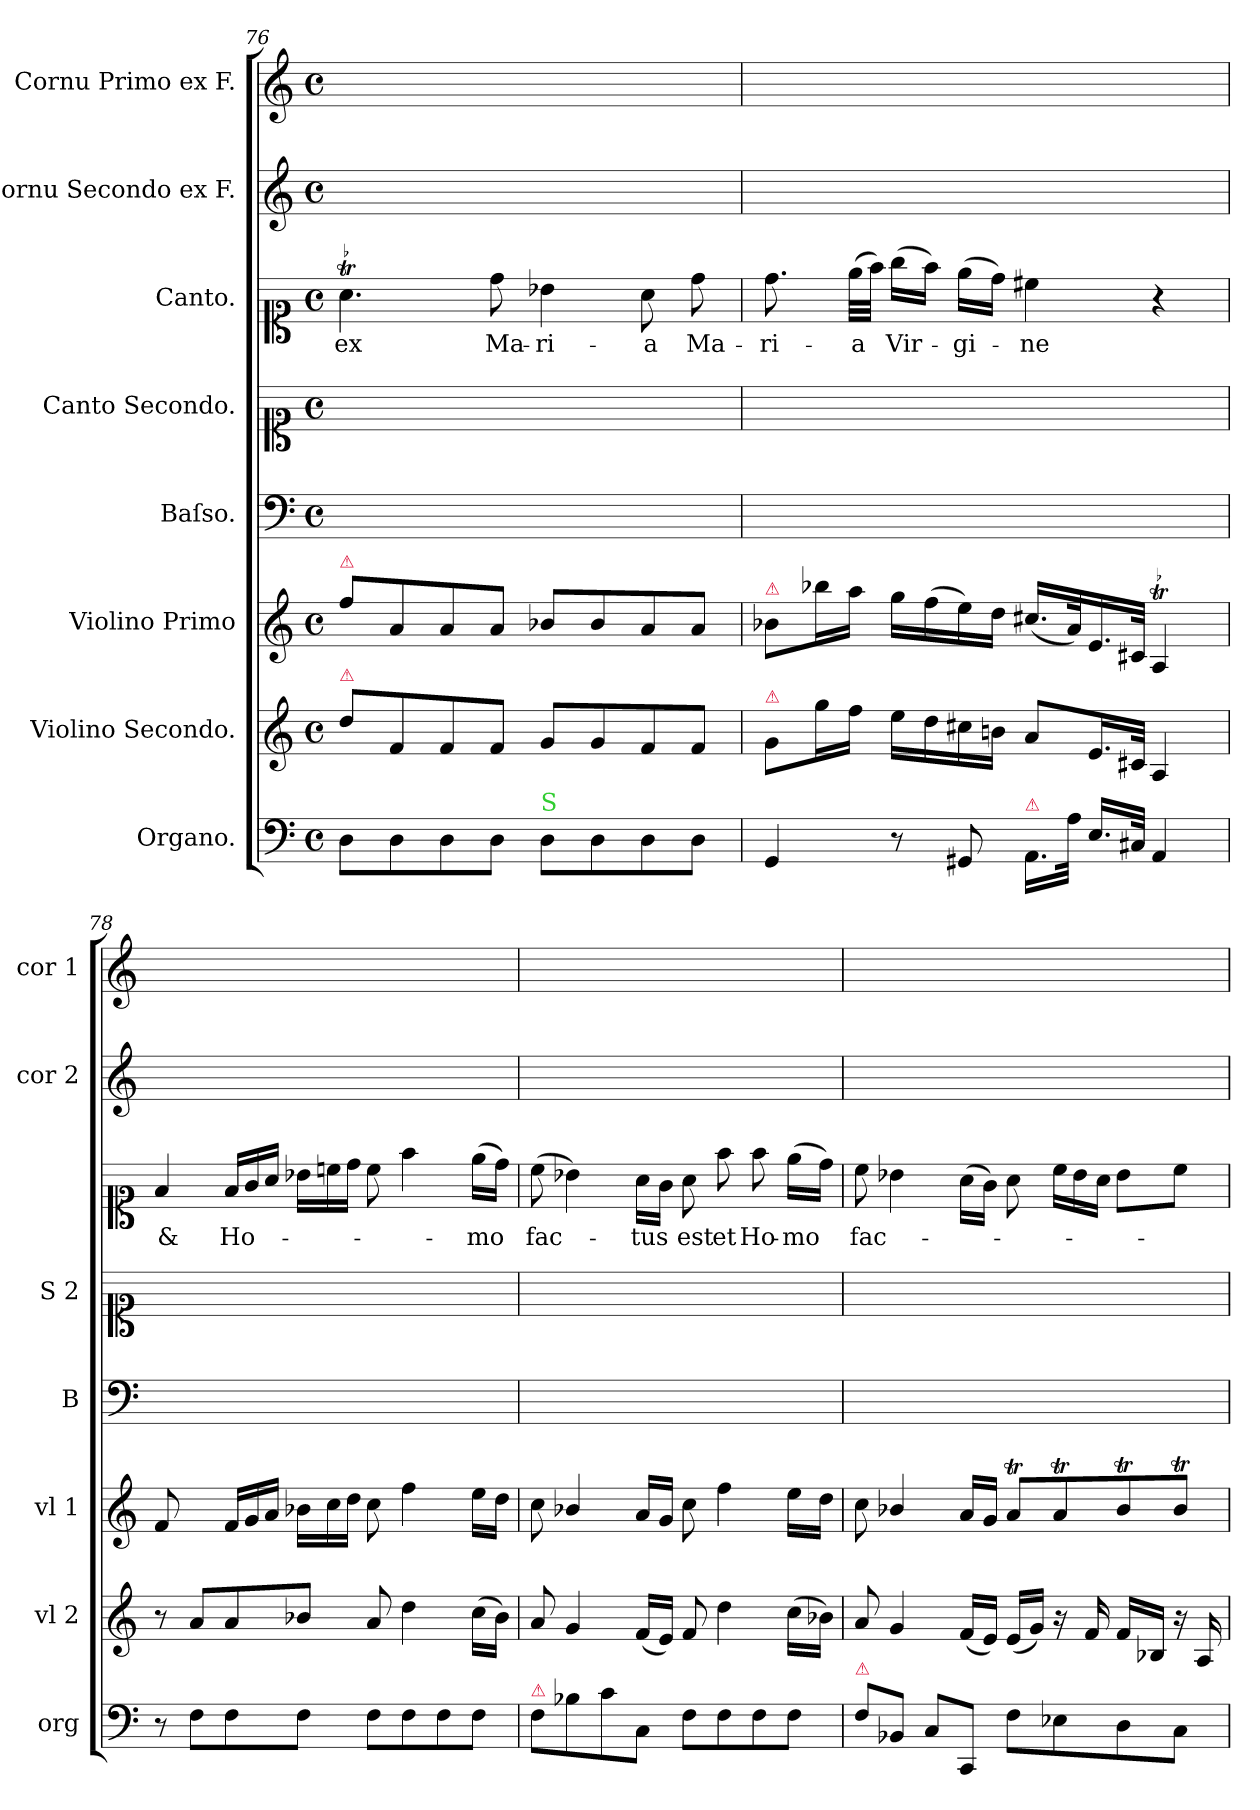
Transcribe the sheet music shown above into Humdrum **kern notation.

**kern	**kern	**kern	**kern	**kern	**kern	**text	**kern	**kern
*part8	*part7	*part6	*part5	*part4	*part3	*part3	*part2	*part1
*staff8	*staff7	*staff6	*staff5	*staff4	*staff3	*staff3	*staff2	*staff1
*I"Organo.	*I"Violino Secondo.	*I"Violino Primo	*I"Baſso.	*I"Canto Secondo.	*I"Canto.	*	*I"Cornu Secondo ex F.	*I"Cornu Primo ex F.
*I'org	*I'vl 2	*I'vl 1	*I'B	*I'S 2	*	*	*I'cor 2	*I'cor 1
*clefF4	*clefG2	*clefG2	*clefF4	*clefC1	*clefC1	*	*clefG2	*clefG2
*	*	*	*	*	*	*	*ITrd4c7	*ITrd4c7
*M4/4	*M4/4	*M4/4	*M4/4	*M4/4	*M4/4	*	*M4/4	*M4/4
*met(c)	*met(c)	*met(c)	*met(c)	*met(c)	*met(c)	*	*met(c)	*met(c)
=76	=76	=76	=76	=76	=76	=76	=76	=76
!	!	!LO:TX:a:color=crimson:t=⚠	!	!	!	!	!	!
!	!LO:TX:a:color=crimson:t=⚠	!	!	!	!	!	!	!
8D\L	8dd\L	8ff\L	1ryy	1ryy	4.at\	ex	1ryy	1ryy
8D\	8f/	8a/	.	.	.	.	.	.
8D\	8f/	8a/	.	.	.	.	.	.
8D\J	8f/J	8a/J	.	.	8dd\	Ma-	.	.
!LO:TX:a:color=limegreen:t=S	!	!	!	!	!	!	!	!
8D\L	8g/L	8b-/L	.	.	4b-\	-ri-	.	.
8D\	8g/	8b-/	.	.	.	.	.	.
8D\	8f/	8a/	.	.	8a\	-a	.	.
8D\J	8f/J	8a/J	.	.	8dd\	Ma-	.	.
=77	=77	=77	=77	=77	=77	=77	=77	=77
!	!	!LO:TX:a:color=crimson:t=⚠	!	!	!	!	!	!
!	!LO:TX:a:color=crimson:t=⚠	!	!	!	!	!	!	!
4GG/	8g/L	8b-/L	1ryy	1ryy	8.dd\	-ri-	1ryy	1ryy
.	16gg\L	16bb-\L	.	.	.	.	.	.
.	16ff\JJ	16aa\JJ	.	.	(32ee\LLL	-a	.	.
.	.	.	.	.	32ff\JJJ)	.	.	.
8r	16ee\LL	16gg\LL	.	.	(16gg\LL	Vir-	.	.
.	16dd\	(16ff\	.	.	16ff\JJ)	.	.	.
8GG#X/	16cc#X\	16ee\)	.	.	(16ee\LL	-gi-	.	.
.	16bn\JJ	16dd\JJ	.	.	16dd\JJ)	.	.	.
!LO:TX:a:color=crimson:t=⚠	!	!	!	!	!	!	!	!
16.AA\LL	8a/L	(16.cc#X/LL	.	.	4cc#X\	-ne	.	.
32A\JJk	.	32a/K)	.	.	.	.	.	.
16.E/LL	16.e/L	16.e/	.	.	.	.	.	.
32C#X/JJk	32c#X/JJk	32c#X/JJk	.	.	.	.	.	.
4AA/	4A/	4At/	.	.	4r	.	.	.
=78	=78	=78	=78	=78	=78	=78	=78	=78
!	!	!LO:N:vis=8	!	!	!	!	!	!
8r	8r	4f/	1ryy	1ryy	4f/	&	1ryy	1ryy
8F\L	8a/L	.	.	.	.	.	.	.
*	*	*Xtuplet	*	*	*Xtuplet	*	*	*
8F\	8a/	24f/LL	.	.	24f/LL	Ho-	.	.
.	.	24g/	.	.	24g/	.	.	.
.	.	24a/JJ	.	.	24a/JJ	.	.	.
8F\J	8b-/J	24b-\LL	.	.	24b-\LL	.	.	.
.	.	24cc\	.	.	24ccn\	.	.	.
.	.	24dd\JJ	.	.	24dd\JJ	.	.	.
8F\L	8a/	8cc\	.	.	8cc\	.	.	.
8F\	4dd\	4ff\	.	.	4ff\	.	.	.
8F\	.	.	.	.	.	.	.	.
8F\J	(16cc\LL	16ee\LL	.	.	(16ee\LL	mo	.	.
.	16b-\JJ)	16dd\JJ	.	.	16dd\JJ)	.	.	.
=79	=79	=79	=79	=79	=79	=79	=79	=79
!LO:TX:a:color=crimson:t=⚠	!	!	!	!	!	!	!	!
8F\L	8a/	8cc\	1ryy	1ryy	(8cc\	fac-	1ryy	1ryy
8B-\	4g/	4b-/	.	.	4b-\)	.	.	.
8c\	.	.	.	.	.	.	.	.
8C/J	(16f/LL	16a/LL	.	.	16a\LL	-tus	.	.
.	16e/JJ)	16g/JJ	.	.	16g\JJ	.	.	.
8F\L	8f/	8cc\	.	.	8a\	est	.	.
8F\	4dd\	4ff\	.	.	8ff\	et	.	.
8F\	.	.	.	.	8ff\	Ho-	.	.
8F\J	(16cc\LL	16ee\LL	.	.	(16ee\LL	-mo	.	.
.	16b-\JJ)	16dd\JJ	.	.	16dd\JJ)	.	.	.
=80	=80	=80	=80	=80	=80	=80	=80	=80
!LO:TX:a:color=crimson:t=⚠	!	!	!	!	!	!	!	!
8F\L	8a/	8cc\	1ryy	1ryy	8cc\	fac-	1ryy	1ryy
8BB-/J	4g/	4b-/	.	.	4b-\	.	.	.
8C/L	.	.	.	.	.	.	.	.
8CC/J	(16f/LL	16a/LL	.	.	(16a\LL	.	.	.
.	16e/JJ)	16g/JJ	.	.	16g\JJ)	.	.	.
8F\L	(16e/LL	8at/L	.	.	8a\	.	.	.
.	16g/JJ)	.	.	.	.	.	.	.
8E-X\	16r	8at/	.	.	24cc\LL	.	.	.
.	.	.	.	.	24b-\	.	.	.
.	16f/	.	.	.	.	.	.	.
.	.	.	.	.	24a\JJ	.	.	.
8D\	16f/LL	8b-T/	.	.	8b-\L	.	.	.
.	16B-/JJ	.	.	.	.	.	.	.
8C\J	16r	8b-T/J	.	.	8cc\J	.	.	.
.	16A/	.	.	.	.	.	.	.
=	=	=	=	=	=	=	=	=
*-	*-	*-	*-	*-	*-	*-	*-	*-
